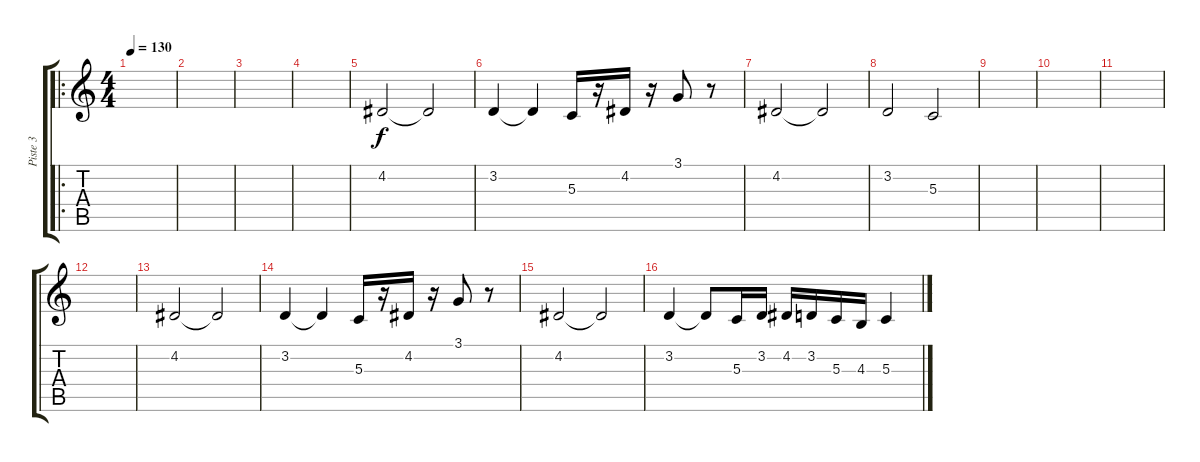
\track ("Piste 3" "Piste 3") {instrument clarinet}
\staff {score tabs}
\tuning (E4 B3 G3 D3 A2 E2) {hide}
\ro
\ts (4 4)
\tempo 130
\clef g2
\ks c
|
|
|
|
4.2.2 4.2{t}.2 |
3.2.4 3.2{t}.4 5.3.16 r.16 4.2.16 r.16 3.1.8 r.8 |
4.2.2 4.2{t}.2 |
3.2.2 5.3.2 |
|
|
|
|
4.2.2 4.2{t}.2 |
3.2.4 3.2{t}.4 5.3.16 r.16 4.2.16 r.16 3.1.8 r.8 |
4.2.2 4.2{t}.2 |
3.2.4 3.2{t}.8 5.3.16 3.2.16 4.2.16 3.2.16 5.3.16 4.3.16 5.3.4
